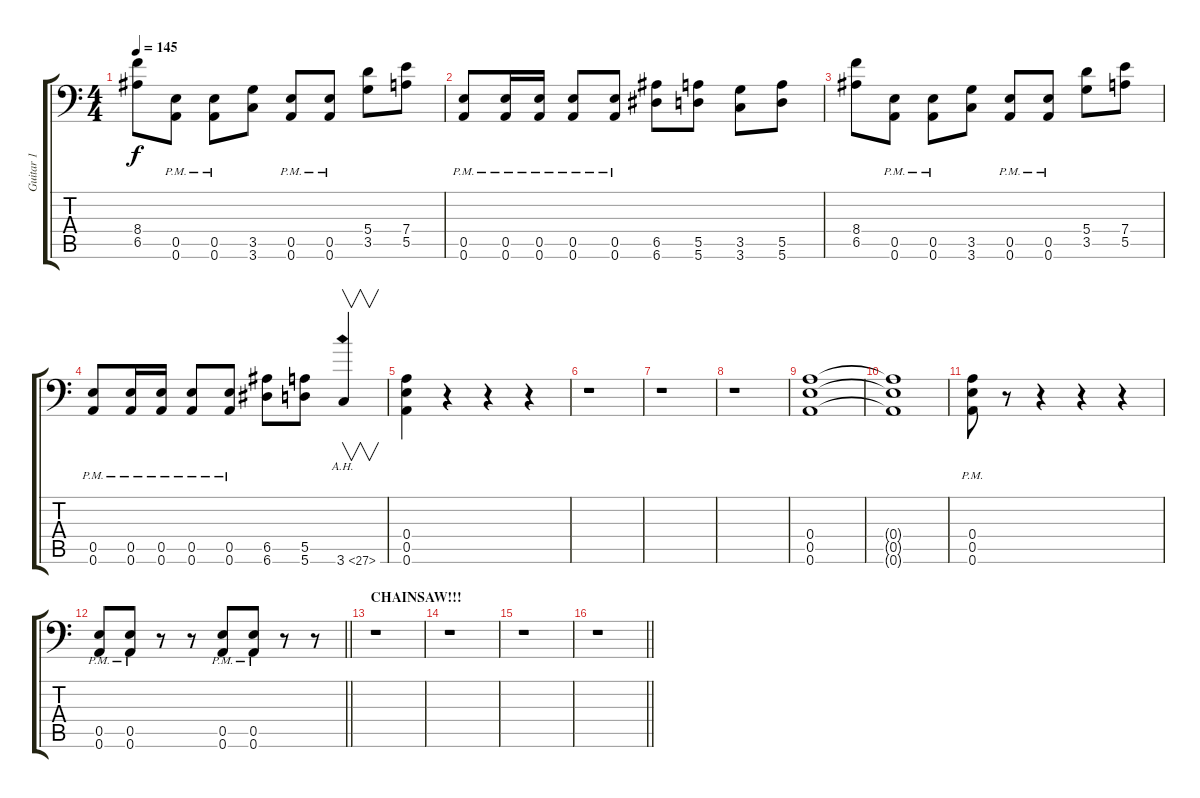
\track ("Guitar 1" "Guitar 1") {instrument overdrivenguitar}
\staff {score tabs}
\tuning (B3 Gb3 D3 A2 E2 A1) {hide}
\ts (4 4)
\tempo 145
\clef f4
\ks c
(8.4 6.5).8{dy f} (0.5{pm} 0.6{pm}).8 (0.5{pm} 0.6{pm}).8 (3.5 3.6).8 (0.5{pm} 0.6{pm}).8 (0.5{pm} 0.6{pm}).8 (5.4 3.5).8 (7.4 5.5).8 |
(0.5{pm} 0.6{pm}).8 (0.5{pm} 0.6{pm}).16 (0.5{pm} 0.6{pm}).16 (0.5{pm} 0.6{pm}).8 (0.5{pm} 0.6{pm}).8 (6.5 6.6).8 (5.5 5.6).8 (3.5 3.6).8 (5.5 5.6).8 |
(8.4 6.5).8 (0.5{pm} 0.6{pm}).8 (0.5{pm} 0.6{pm}).8 (3.5 3.6).8 (0.5{pm} 0.6{pm}).8 (0.5{pm} 0.6{pm}).8 (5.4 3.5).8 (7.4 5.5).8 |
(0.5{pm} 0.6{pm}).8 (0.5{pm} 0.6{pm}).16 (0.5{pm} 0.6{pm}).16 (0.5{pm} 0.6{pm}).8 (0.5{pm} 0.6{pm}).8 (6.5 6.6).8 (5.5 5.6).8 3.6{ah 24}.4{v} |
(0.4 0.5 0.6).4 r.4 r.4 r.4 |
r.1 |
r.1 |
r.1 |
(0.4 0.5 0.6).1 |
(0.4{t} 0.5{t} 0.6{t}).1 |
(0.4{pm} 0.5{pm} 0.6{pm}).8 r.8 r.4 r.4 r.4 |
\barLineRight lightlight
(0.5{pm} 0.6{pm}).8 (0.5{pm} 0.6{pm}).8 r.8 r.8 (0.5{pm} 0.6{pm}).8 (0.5{pm} 0.6{pm}).8 r.8 r.8 |
\section ("" "CHAINSAW!!!")
r.1 |
r.1 |
r.1 |
\barLineRight lightlight
r.1
